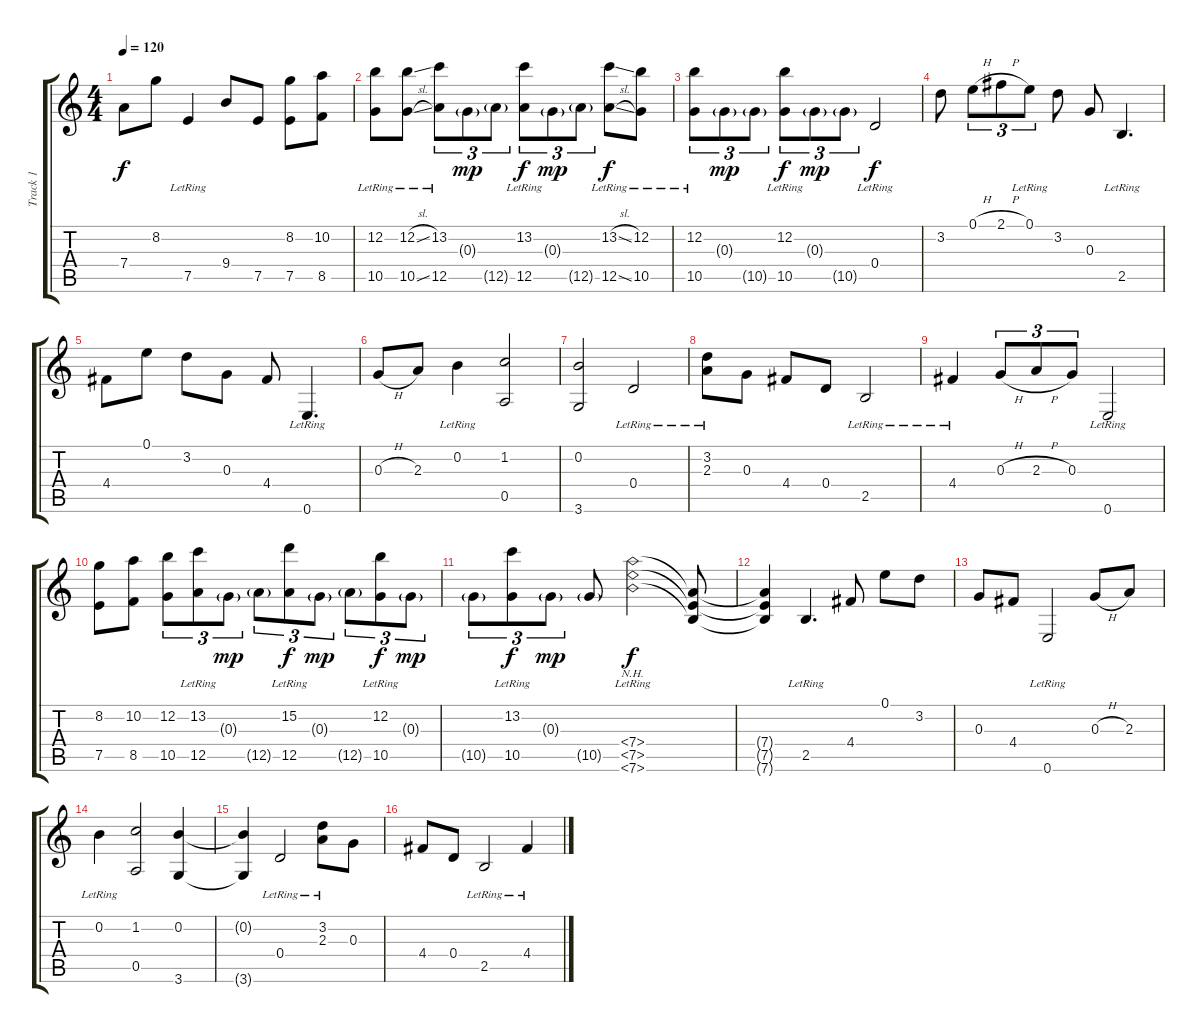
\track ("Track 1" "Track 1") {instrument acousticguitarsteel}
\staff {score tabs}
\tuning (E4 B3 G3 D3 A2 E2) {hide}
\ts (4 4)
\tempo 120
\clef g2
\ks c
7.4.8{dy f} 8.2.8 7.5{lr}.4 9.4.8 7.5.8 (8.2 7.5).8 (10.2 8.5).8 |
(12.2{lr} 10.5).8 (12.2{sl lr} 10.5{sl}).8 (13.2{lr} 12.5).8{tu (3 2)} 0.3{g}.8{tu (3 2) dy mp} 12.5{g}.8{tu (3 2)} (13.2{lr} 12.5).8{tu (3 2) dy f} 0.3{g}.8{tu (3 2) dy mp} 12.5{g}.8{tu (3 2)} (13.2{sl lr} 12.5{sl}).8{dy f} (12.2{lr} 10.5).8 |
(12.2{lr} 10.5).8{tu (3 2)} 0.3{g}.8{tu (3 2) dy mp} 10.5{g}.8{tu (3 2)} (12.2{lr} 10.5).8{tu (3 2) dy f} 0.3{g}.8{tu (3 2) dy mp} 10.5{g}.8{tu (3 2)} 0.4{lr}.2{dy f} |
3.2.8 0.1{h}.8{tu (3 2)} 2.1{h}.8{tu (3 2)} 0.1{lr}.8{tu (3 2)} 3.2.8 0.3.8 2.5{lr}.4{d} |
4.4.8 0.1.8 3.2.8 0.3.8 4.4.8 0.6{lr}.4{d} |
0.3{h}.8 2.3.8 0.2{lr}.4 (1.2 0.5).2 |
(0.2 3.6).2 0.4{lr}.2 |
(3.2{lr} 2.3).8 0.3.8 4.4.8 0.4.8 2.5{lr}.2 |
4.4{lr}.4 0.3{h}.8{tu (3 2)} 2.3{h}.8{tu (3 2)} 0.3.8{tu (3 2)} 0.6{lr}.2 |
(8.2 7.5).8 (10.2 8.5).8 (12.2 10.5).8{tu (3 2)} (13.2{lr} 12.5).8{tu (3 2)} 0.3{g}.8{tu (3 2) dy mp} 12.5{g}.8{tu (3 2)} (15.2{lr} 12.5).8{tu (3 2) dy f} 0.3{g}.8{tu (3 2) dy mp} 12.5{g}.8{tu (3 2)} (12.2{lr} 10.5).8{tu (3 2) dy f} 0.3{g}.8{tu (3 2) dy mp} |
10.5{g}.8{tu (3 2)} (13.2{lr} 10.5).8{tu (3 2) dy f} 0.3{g}.8{tu (3 2) dy mp} 10.5{g}.8 (7.4{nh lr} 7.5{nh lr} 7.6{nh lr}).2{dy f} (7.4{t} 7.5{t} 7.6{t}).8 |
(7.4{t} 7.5{t} 7.6{t}).4 2.5{lr}.4{d} 4.4.8 0.1.8 3.2.8 |
0.3.8 4.4.8 0.6{lr}.2 0.3{h}.8 2.3.8 |
0.2{lr}.4 (1.2 0.5).2 (0.2 3.6).4 |
(0.2{t} 3.6{t}).4 0.4{lr}.2 (3.2{lr} 2.3).8 0.3.8 |
4.4.8 0.4.8 2.5{lr}.2 4.4{lr}.4
